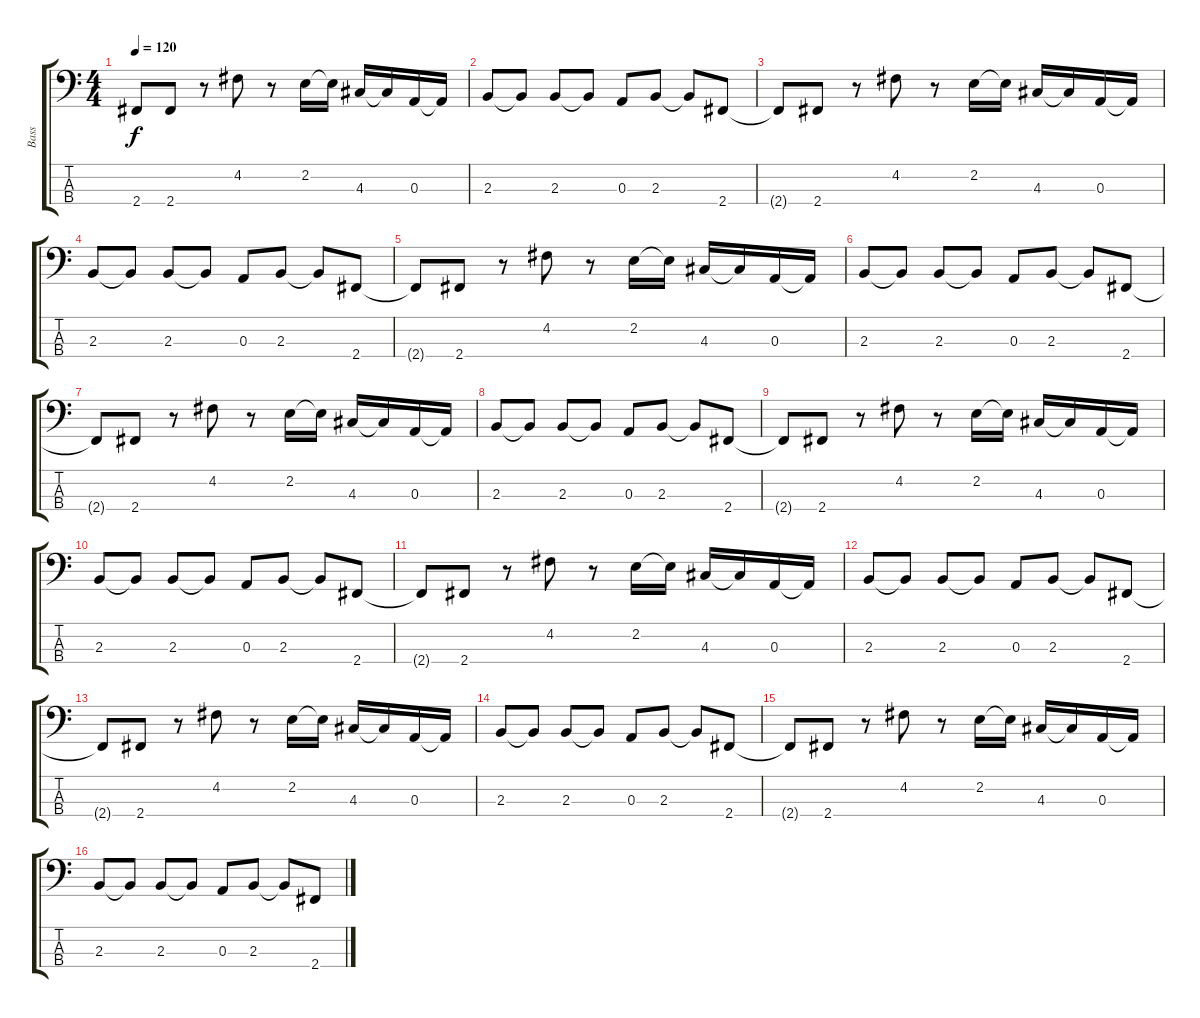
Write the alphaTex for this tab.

\track ("Bass" "Bass") {instrument electricbassfinger}
\staff {score tabs}
\tuning (G2 D2 A1 E1) {hide}
\ts (4 4)
\tempo 120
\clef f4
\ks c
2.4{t}.8{dy f} 2.4.8 r.8 4.2.8 r.8 2.2.16 2.2{t}.16 4.3.16 4.3{t}.16 0.3.16 0.3{t}.16 |
2.3.8 2.3{t}.8 2.3.8 2.3{t}.8 0.3.8 2.3.8 2.3{t}.8 2.4.8 |
2.4{t}.8 2.4.8 r.8 4.2.8 r.8 2.2.16 2.2{t}.16 4.3.16 4.3{t}.16 0.3.16 0.3{t}.16 |
2.3.8 2.3{t}.8 2.3.8 2.3{t}.8 0.3.8 2.3.8 2.3{t}.8 2.4.8 |
2.4{t}.8 2.4.8 r.8 4.2.8 r.8 2.2.16 2.2{t}.16 4.3.16 4.3{t}.16 0.3.16 0.3{t}.16 |
2.3.8 2.3{t}.8 2.3.8 2.3{t}.8 0.3.8 2.3.8 2.3{t}.8 2.4.8 |
2.4{t}.8 2.4.8 r.8 4.2.8 r.8 2.2.16 2.2{t}.16 4.3.16 4.3{t}.16 0.3.16 0.3{t}.16 |
2.3.8 2.3{t}.8 2.3.8 2.3{t}.8 0.3.8 2.3.8 2.3{t}.8 2.4.8 |
2.4{t}.8 2.4.8 r.8 4.2.8 r.8 2.2.16 2.2{t}.16 4.3.16 4.3{t}.16 0.3.16 0.3{t}.16 |
2.3.8 2.3{t}.8 2.3.8 2.3{t}.8 0.3.8 2.3.8 2.3{t}.8 2.4.8 |
2.4{t}.8 2.4.8 r.8 4.2.8 r.8 2.2.16 2.2{t}.16 4.3.16 4.3{t}.16 0.3.16 0.3{t}.16 |
2.3.8 2.3{t}.8 2.3.8 2.3{t}.8 0.3.8 2.3.8 2.3{t}.8 2.4.8 |
2.4{t}.8 2.4.8 r.8 4.2.8 r.8 2.2.16 2.2{t}.16 4.3.16 4.3{t}.16 0.3.16 0.3{t}.16 |
2.3.8 2.3{t}.8 2.3.8 2.3{t}.8 0.3.8 2.3.8 2.3{t}.8 2.4.8 |
2.4{t}.8 2.4.8 r.8 4.2.8 r.8 2.2.16 2.2{t}.16 4.3.16 4.3{t}.16 0.3.16 0.3{t}.16 |
2.3.8 2.3{t}.8 2.3.8 2.3{t}.8 0.3.8 2.3.8 2.3{t}.8 2.4.8
